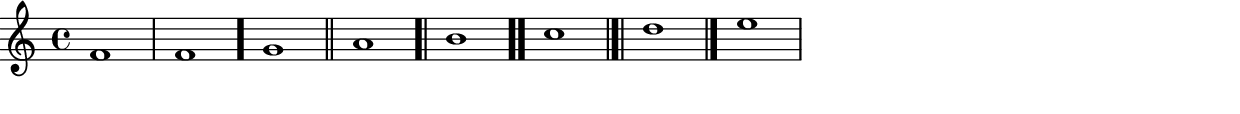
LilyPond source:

%% Generated by lilypond-book.py
%% Options: [exampleindent=10.16\mm,indent=0\mm,line-width=160\mm,quote]
\include "lilypond-book-preamble.ly"


% ****************************************************************
% Start cut-&-pastable-section
% ****************************************************************



\paper {
  indent = 0\mm
  line-width = 160\mm
  % offset the left padding, also add 1mm as lilypond creates cropped
  % images with a little space on the right
  line-width = #(- line-width (* mm  3.000000) (* mm 1))
  line-width = 160\mm - 2.0 * 10.16\mm
  % offset the left padding, also add 1mm as lilypond creates cropped
  % images with a little space on the right
  line-width = #(- line-width (* mm  3.000000) (* mm 1))
}

\layout {
  
}





% ****************************************************************
% ly snippet:
% ****************************************************************
\sourcefileline 2726
\relative {
  f'1 \bar "|"
  f1 \bar "."
  g1 \bar "||"
  a1 \bar ".|"
  b1 \bar ".."
  c1 \bar "|.|"
  d1 \bar "|."
  e1
}



% ****************************************************************
% end ly snippet
% ****************************************************************
